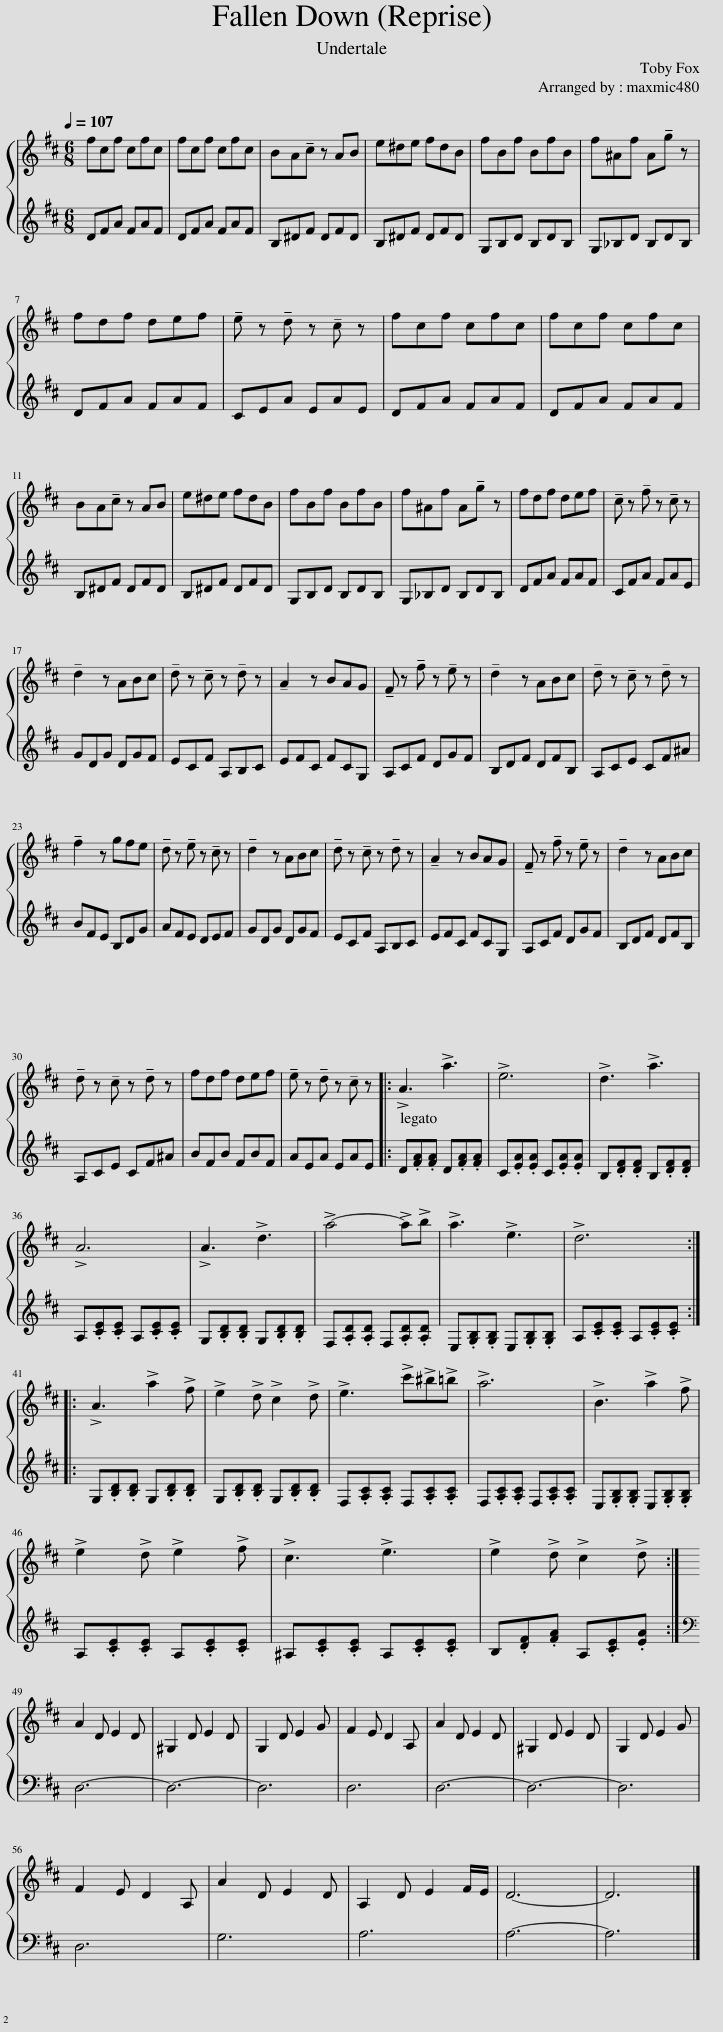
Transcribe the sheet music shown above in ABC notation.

X:1
%%score { 1 | 2 }
L:1/8
Q:1/4=107
M:6/8
I:linebreak $
K:D
V:1 treble
V:2 treble
V:1
 fcf cfc | fcf cfc | BA!tenuto!c z AB | e^de fdB | fBf BfB | %5
 f^Af A!tenuto!g z |$ fdf def | !tenuto!e z !tenuto!d z !tenuto!c z | fcf cfc | fcf cfc |$ %10
 BA!tenuto!c z AB | e^de fdB | fBf BfB | f^Af A!tenuto!g z | fdf def | %15
 !tenuto!c z !tenuto!f z !tenuto!c z |$ !tenuto!d2 z ABc | !tenuto!d z !tenuto!c z !tenuto!d z | !tenuto!A2 z BAG | !tenuto!F z !tenuto!f z !tenuto!e z | %20
 !tenuto!d2 z ABc | !tenuto!d z !tenuto!c z !tenuto!d z |$ !tenuto!f2 z gfe | !tenuto!d z !tenuto!e z !tenuto!c z | !tenuto!d2 z ABc | %25
 !tenuto!d z !tenuto!c z !tenuto!d z | !tenuto!A2 z BAG | !tenuto!F z !tenuto!f z !tenuto!e z | !tenuto!d2 z ABc |$ !tenuto!d z !tenuto!c z !tenuto!d z | %30
 fdf def | !tenuto!e z !tenuto!d z !tenuto!c z |: !>!A3 !>!a3 | !>!e6 | !>!d3 !>!a3 |$ %35
 !>!A6 | !>!A3 !>!d3 | !>!a4- !>!a!>!b | !>!a3 !>!e3 | !>!d6 ::$ %40
 !>!A3 !>!a2 !>!f | !>!e2 !>!d !>!c2 !>!d | !>!e3 !>!c'!>!^b!>!=b | !>!a6 | !>!B3 !>!a2 !>!f |$ %45
 !>!e2 !>!d !>!e2 !>!f | !>!c3 !>!e3 | !>!e2 !>!d !>!c2 !>!d :|$ A2 D E2 D | ^G,2 D E2 D | %50
 G,2 D E2 G | F2 E D2 A, | A2 D E2 D | ^G,2 D E2 D | G,2 D E2 G |$ %55
 F2 E D2 A, | A2 D E2 D | A,2 D E2 F/E/ | D6- | D6 |] %60
V:2
 DFA FAF | DFA FAF | B,^DF DFD | B,^DF DFD | G,B,D B,DB, | %5
 G,_B,D B,DB, |$ DFA FAF | CEA EAE | DFA FAF | DFA FAF |$ %10
 B,^DF DFD | B,^DF DFD | G,B,D B,DB, | G,_B,D B,DB, | DFA FAF | %15
 CFA FAE |$ GDG DGF | ECF A,B,C | EFC FCG, | A,CF DGF | %20
 B,DF DFB, | A,CE CF^A |$ BFE B,DG | AFE DEF | GDG DGF | %25
 ECF A,B,C | EFC FCG, | A,CF DGF | B,DF DFB, |$ A,CE CF^A | %30
 BFB FBF | AEA EAE |: D.[FA].[FA] D.[FA].[FA] | C.[EA].[EA] C.[EA].[EA] | B,.[DF].[DF] B,.[DF].[DF] |$ %35
 A,.[CE].[CE] A,.[CE].[CE] | G,.[B,D].[B,D] G,.[B,D].[B,D] | F,.[A,D].[A,D] F,.[A,D].[A,D] | E,.[G,B,].[G,B,] E,.[G,B,].[G,B,] | A,.[CE].[CE] A,.[CE].[CE] ::$ %40
 G,.[B,D].[B,D] G,.[B,D].[B,D] | G,.[B,D].[B,D] G,.[B,D].[B,D] | F,.[A,C].[A,C] F,.[A,C].[A,C] | F,.[A,C].[A,C] F,.[A,C].[A,C] | E,.[G,B,].[G,B,] E,.[G,B,].[G,B,] |$ %45
 A,.[CE].[CE] A,.[CE].[CE] | ^A,.[CE].[CE] A,.[CE].[CE] | B,.[DF].[FA] A,.[CE].[EA] :|$[K:bass] D,6- | D,6- | %50
 D,6 | D,6 | D,6- | D,6- | D,6 |$ %55
 D,6 | G,6 | A,6 | A,6- | A,6 |] %60
